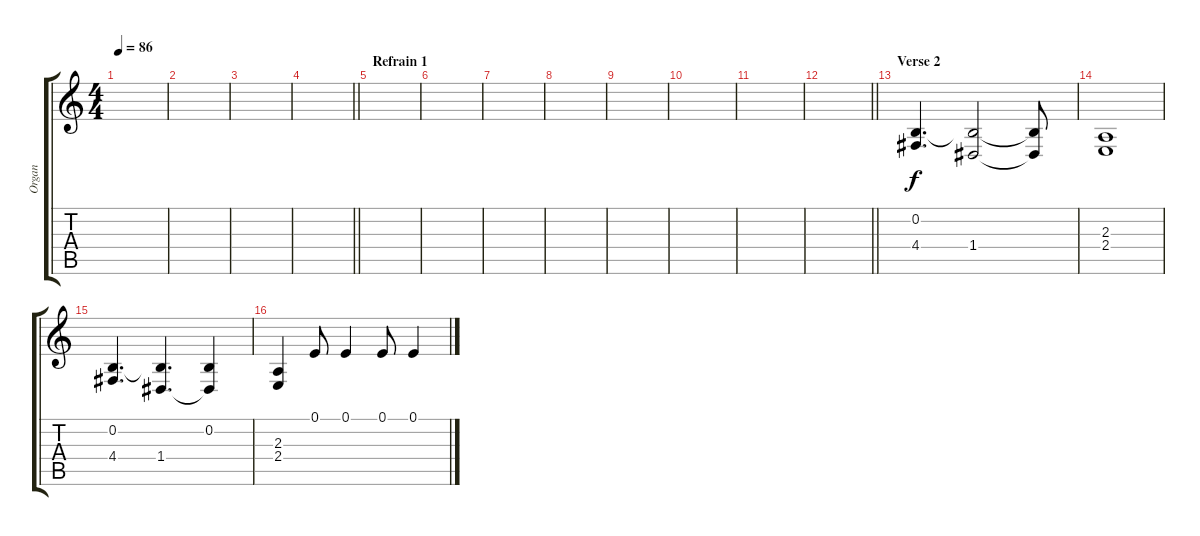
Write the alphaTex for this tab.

\track ("Organ" "Organ") {instrument electricpiano2}
\staff {score tabs}
\tuning (E4 B3 G3 D3 A2 E2) {hide}
\ts (4 4)
\tempo 86
\clef g2
\ks c
|
|
|
\barLineRight lightlight
|
\section ("" "Refrain 1")
|
|
|
|
|
|
|
\barLineRight lightlight
|
\section ("" "Verse 2")
(0.2 4.4).4{d} (0.2{t} 1.4).2 (0.2{t} 1.4{t}).8 |
(2.3 2.4).1 |
(0.2 4.4).4{d} (0.2{t} 1.4).4{d} (0.2 1.4{t}).4 |
(2.3 2.4).4 0.1.8 0.1.4 0.1.8 0.1.4
